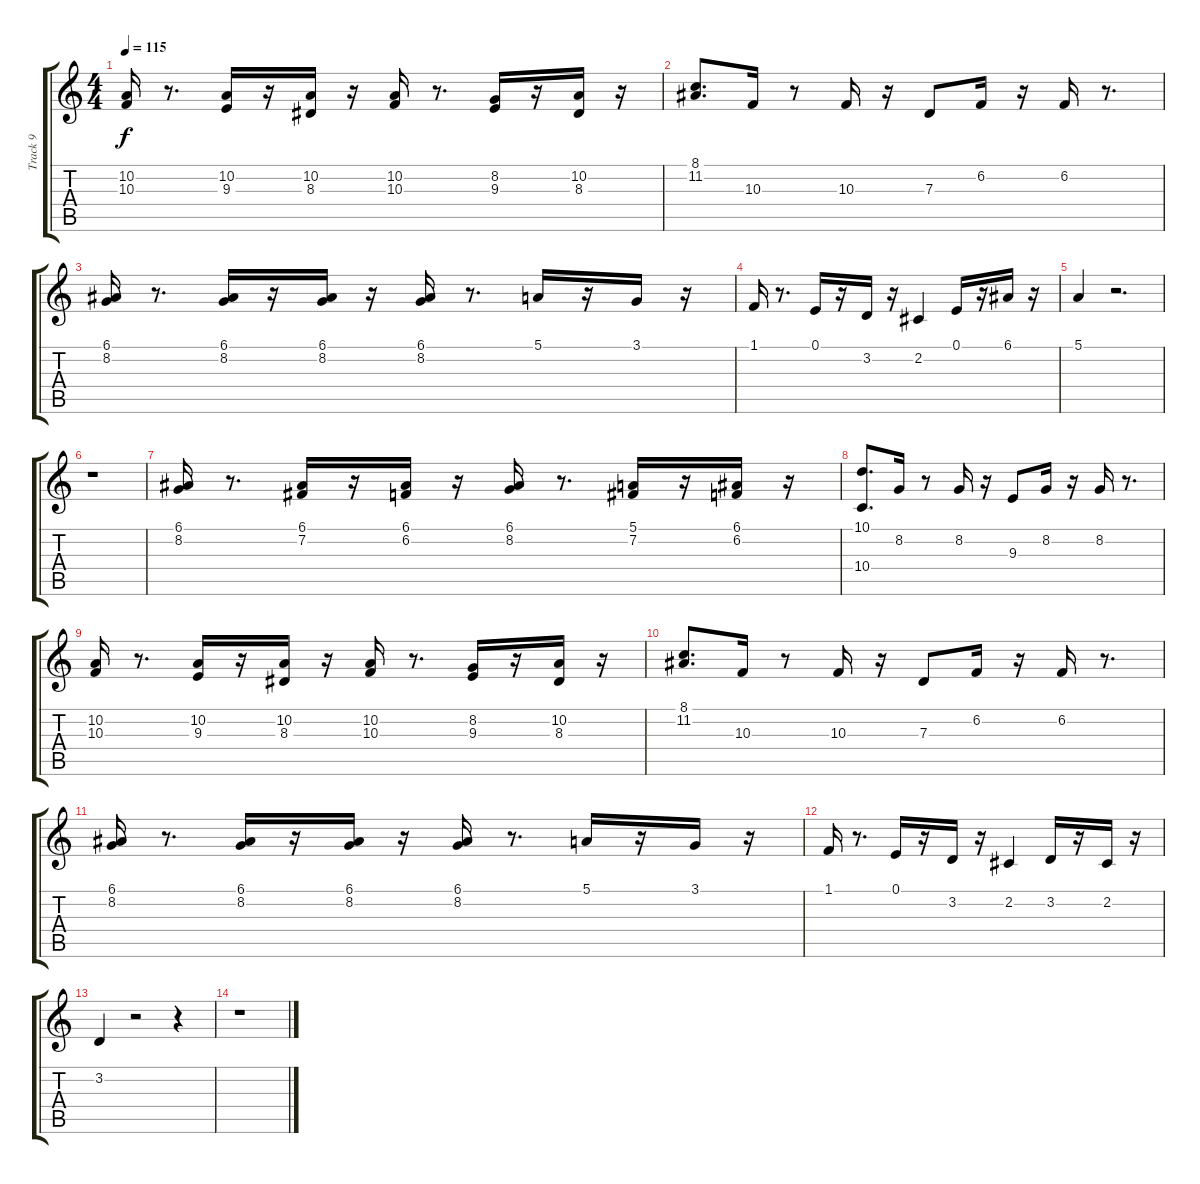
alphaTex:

\track ("Track 9" "Track 9") {instrument sopranosax}
\staff {score tabs}
\tuning (E4 B3 G3 D3 A2 E2) {hide}
\ts (4 4)
\tempo 115
\clef g2
\ks c
(10.2 10.3).16{dy f} r.8{d} (10.2 9.3).16 r.16 (10.2 8.3).16 r.16 (10.2 10.3).16 r.8{d} (8.2 9.3).16 r.16 (10.2 8.3).16 r.16 |
(8.1 11.2).8{d} 10.3.16 r.8 10.3.16 r.16 7.3.8 6.2.16 r.16 6.2.16 r.8{d} |
(6.1 8.2).16 r.8{d} (6.1 8.2).16 r.16 (6.1 8.2).16 r.16 (6.1 8.2).16 r.8{d} 5.1.16 r.16 3.1.16 r.16 |
1.1.16 r.8{d} 0.1.16 r.16 3.2.16 r.16 2.2.4 0.1.16 r.16 6.1.16 r.16 |
5.1.4 r.2{d} |
r.1 |
(6.1 8.2).16 r.8{d} (6.1 7.2).16 r.16 (6.1 6.2).16 r.16 (6.1 8.2).16 r.8{d} (5.1 7.2).16 r.16 (6.1 6.2).16 r.16 |
(10.1 10.4).8{d} 8.2.16 r.8 8.2.16 r.16 9.3.8 8.2.16 r.16 8.2.16 r.8{d} |
(10.2 10.3).16 r.8{d} (10.2 9.3).16 r.16 (10.2 8.3).16 r.16 (10.2 10.3).16 r.8{d} (8.2 9.3).16 r.16 (10.2 8.3).16 r.16 |
(8.1 11.2).8{d} 10.3.16 r.8 10.3.16 r.16 7.3.8 6.2.16 r.16 6.2.16 r.8{d} |
(6.1 8.2).16 r.8{d} (6.1 8.2).16 r.16 (6.1 8.2).16 r.16 (6.1 8.2).16 r.8{d} 5.1.16 r.16 3.1.16 r.16 |
1.1.16 r.8{d} 0.1.16 r.16 3.2.16 r.16 2.2.4 3.2.16 r.16 2.2.16 r.16 |
3.2.4 r.2 r.4 |
r.1
